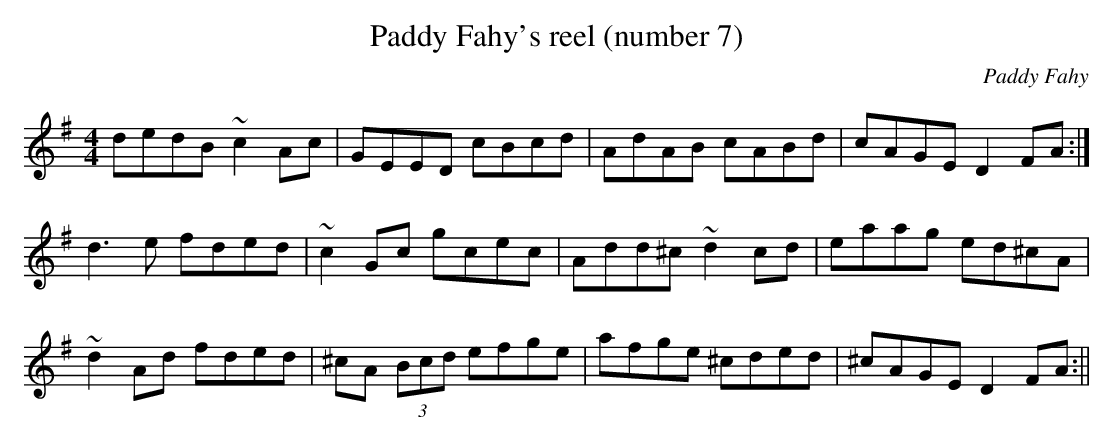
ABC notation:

X:1
T:Paddy Fahy's reel (number 7)
C:Paddy Fahy
M:4/4
L:1/8
K:G
dedB ~c2Ac | GEED cBcd | AdAB cABd | cAGE D2FA :|
d3e fded | ~c2Gc gcec | Add^c ~d2cd | eaag ed^cA |
 ~d2Ad fded | ^cA (3Bcd efge | afge ^cded | ^cAGE D2FA :||
